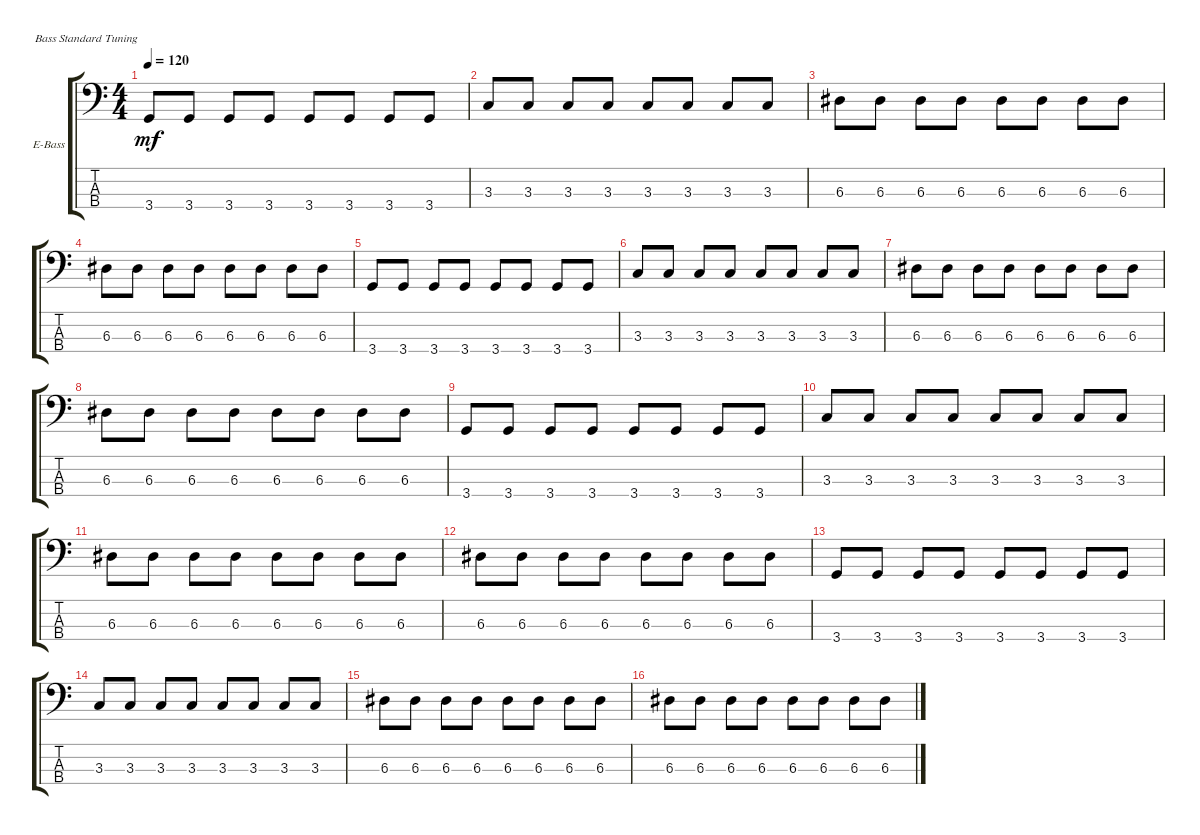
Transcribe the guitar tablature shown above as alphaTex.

\defaultSystemsLayout 4
\bracketExtendMode groupsimilarinstruments
\firstSystemTrackNameOrientation horizontal
\otherSystemsTrackNameOrientation horizontal
\track ("Electric Bass" "E-Bass") {instrument electricbassfinger}
\staff {score tabs}
\tuning (G2 D2 A1 E1)
\ts (4 4)
\tempo 120
\clef f4
\ks c
3.4.8{dy mf} 3.4.8 3.4.8 3.4.8 3.4.8 3.4.8 3.4.8 3.4.8 |
3.3.8 3.3.8 3.3.8 3.3.8 3.3.8 3.3.8 3.3.8 3.3.8 |
6.3.8 6.3.8 6.3.8 6.3.8 6.3.8 6.3.8 6.3.8 6.3.8 |
6.3.8 6.3.8 6.3.8 6.3.8 6.3.8 6.3.8 6.3.8 6.3.8 |
3.4.8 3.4.8 3.4.8 3.4.8 3.4.8 3.4.8 3.4.8 3.4.8 |
3.3.8 3.3.8 3.3.8 3.3.8 3.3.8 3.3.8 3.3.8 3.3.8 |
6.3.8 6.3.8 6.3.8 6.3.8 6.3.8 6.3.8 6.3.8 6.3.8 |
6.3.8 6.3.8 6.3.8 6.3.8 6.3.8 6.3.8 6.3.8 6.3.8 |
3.4.8 3.4.8 3.4.8 3.4.8 3.4.8 3.4.8 3.4.8 3.4.8 |
3.3.8 3.3.8 3.3.8 3.3.8 3.3.8 3.3.8 3.3.8 3.3.8 |
6.3.8 6.3.8 6.3.8 6.3.8 6.3.8 6.3.8 6.3.8 6.3.8 |
6.3.8 6.3.8 6.3.8 6.3.8 6.3.8 6.3.8 6.3.8 6.3.8 |
3.4.8 3.4.8 3.4.8 3.4.8 3.4.8 3.4.8 3.4.8 3.4.8 |
3.3.8 3.3.8 3.3.8 3.3.8 3.3.8 3.3.8 3.3.8 3.3.8 |
6.3.8 6.3.8 6.3.8 6.3.8 6.3.8 6.3.8 6.3.8 6.3.8 |
6.3.8 6.3.8 6.3.8 6.3.8 6.3.8 6.3.8 6.3.8 6.3.8
